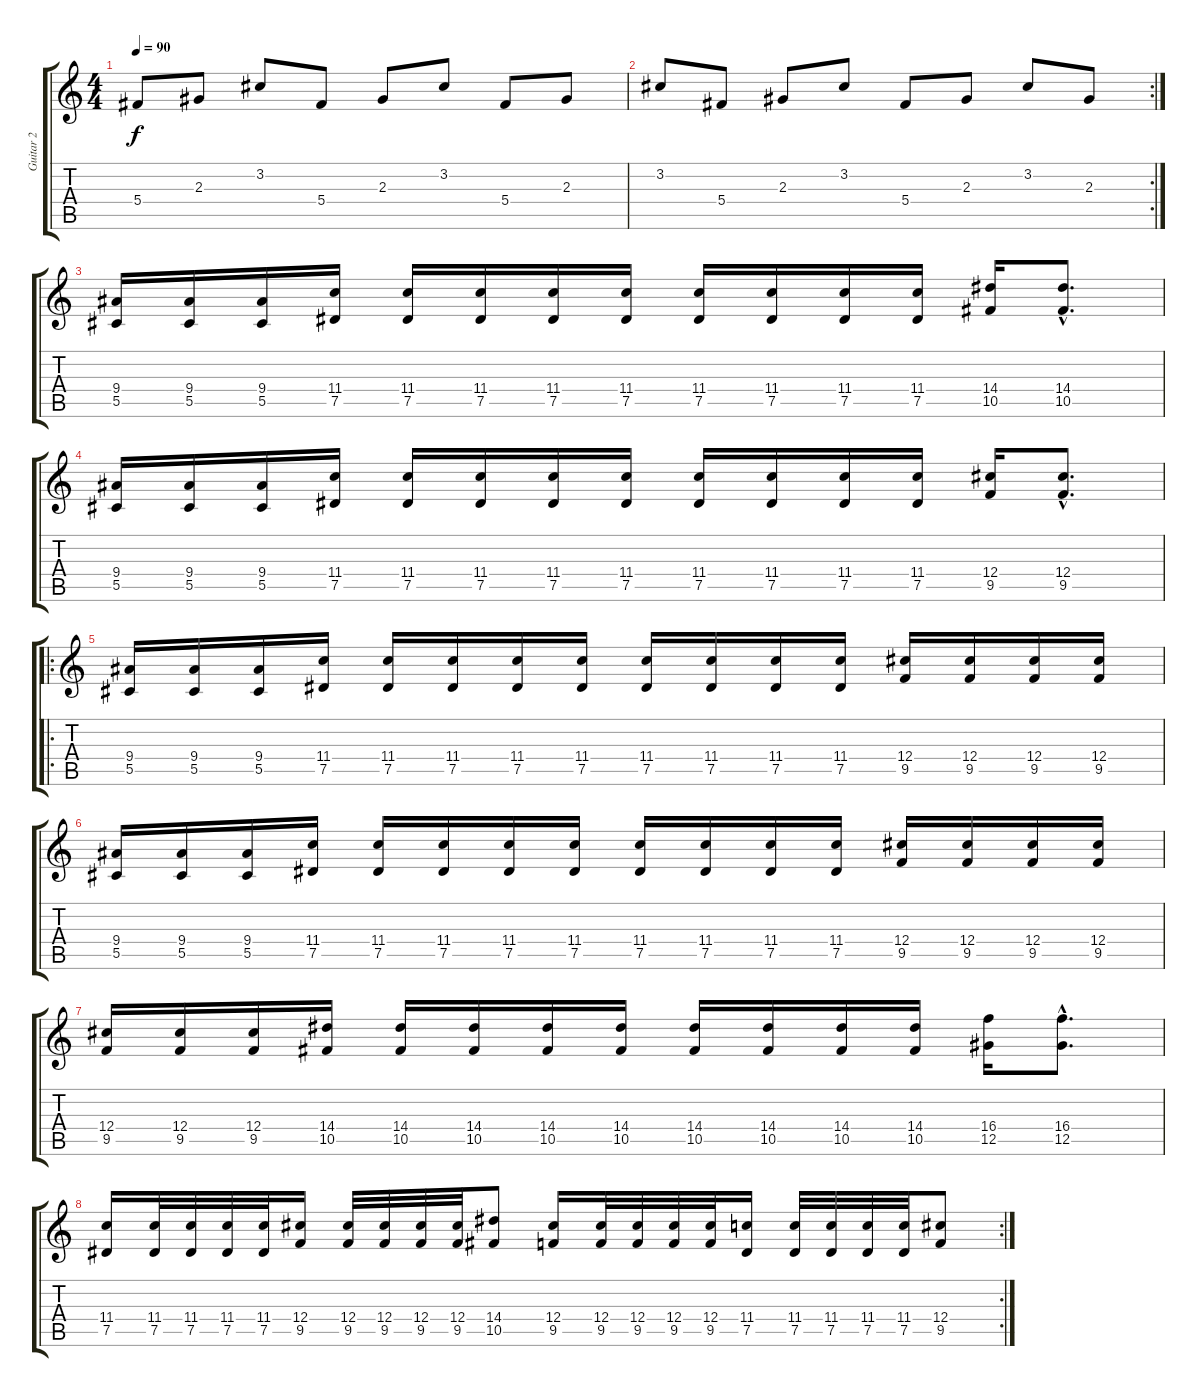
\track ("Guitar 2" "Guitar 2") {instrument distortionguitar}
\staff {score tabs}
\tuning (Eb4 Bb3 Gb3 Db3 Ab2 Eb2) {hide}
\ts (4 4)
\tempo 90
\clef g2
\ks c
5.4.8{dy f} 2.3.8 3.2.8 5.4.8 2.3.8 3.2.8 5.4.8 2.3.8 |
\rc 2
3.2.8 5.4.8 2.3.8 3.2.8 5.4.8 2.3.8 3.2.8 2.3.8 |
(9.4 5.5).16 (9.4 5.5).16 (9.4 5.5).16 (11.4 7.5).16 (11.4 7.5).16 (11.4 7.5).16 (11.4 7.5).16 (11.4 7.5).16 (11.4 7.5).16 (11.4 7.5).16 (11.4 7.5).16 (11.4 7.5).16 (14.4 10.5).16 (14.4{hac} 10.5{hac}).8{d} |
(9.4 5.5).16 (9.4 5.5).16 (9.4 5.5).16 (11.4 7.5).16 (11.4 7.5).16 (11.4 7.5).16 (11.4 7.5).16 (11.4 7.5).16 (11.4 7.5).16 (11.4 7.5).16 (11.4 7.5).16 (11.4 7.5).16 (12.4 9.5).16 (12.4{hac} 9.5{hac}).8{d} |
\ro
(9.4 5.5).16 (9.4 5.5).16 (9.4 5.5).16 (11.4 7.5).16 (11.4 7.5).16 (11.4 7.5).16 (11.4 7.5).16 (11.4 7.5).16 (11.4 7.5).16 (11.4 7.5).16 (11.4 7.5).16 (11.4 7.5).16 (12.4 9.5).16 (12.4 9.5).16 (12.4 9.5).16 (12.4 9.5).16 |
(9.4 5.5).16 (9.4 5.5).16 (9.4 5.5).16 (11.4 7.5).16 (11.4 7.5).16 (11.4 7.5).16 (11.4 7.5).16 (11.4 7.5).16 (11.4 7.5).16 (11.4 7.5).16 (11.4 7.5).16 (11.4 7.5).16 (12.4 9.5).16 (12.4 9.5).16 (12.4 9.5).16 (12.4 9.5).16 |
(12.4 9.5).16 (12.4 9.5).16 (12.4 9.5).16 (14.4 10.5).16 (14.4 10.5).16 (14.4 10.5).16 (14.4 10.5).16 (14.4 10.5).16 (14.4 10.5).16 (14.4 10.5).16 (14.4 10.5).16 (14.4 10.5).16 (16.4 12.5).16 (16.4{hac} 12.5{hac}).8{d} |
\rc 2
(11.4 7.5).16 (11.4 7.5).32 (11.4 7.5).32 (11.4 7.5).32 (11.4 7.5).32 (12.4 9.5).16 (12.4 9.5).32 (12.4 9.5).32 (12.4 9.5).32 (12.4 9.5).32 (14.4 10.5).8 (12.4 9.5).16 (12.4 9.5).32 (12.4 9.5).32 (12.4 9.5).32 (12.4 9.5).32 (11.4 7.5).16 (11.4 7.5).32 (11.4 7.5).32 (11.4 7.5).32 (11.4 7.5).32 (12.4 9.5).8
